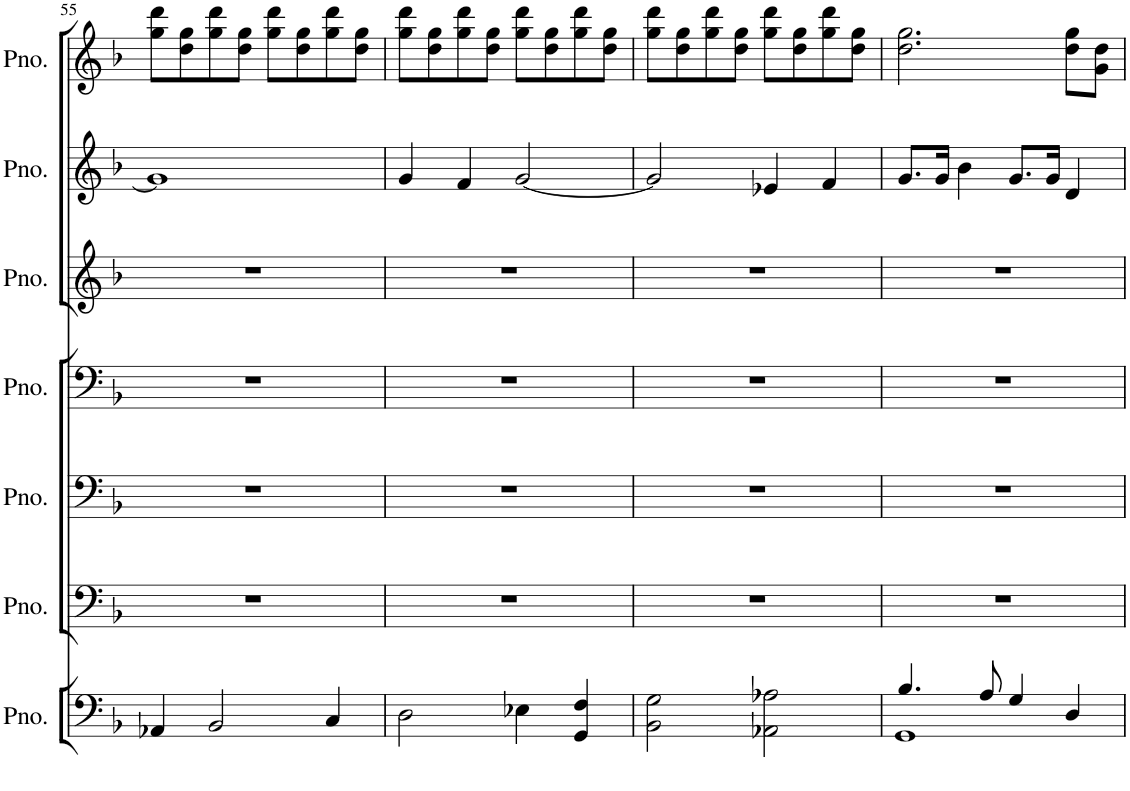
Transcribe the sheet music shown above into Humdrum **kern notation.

**kern	**kern	**kern	**kern	**kern	**kern	**kern
*part7	*part6	*part5	*part4	*part3	*part2	*part1
*staff7	*staff6	*staff5	*staff4	*staff3	*staff2	*staff1
*I"Piano	*I"Piano	*I"Piano	*I"Piano	*I"Piano	*I"Piano	*I"Piano
*I'Pno.	*I'Pno.	*I'Pno.	*I'Pno.	*I'Pno.	*I'Pno.	*I'Pno.
!!LO:PB:g=z
*clefF4	*clefF4	*clefF4	*clefF4	*clefG2	*clefG2	*clefG2
*k[b-]	*k[b-]	*k[b-]	*k[b-]	*k[b-]	*k[b-]	*k[b-]
*M2/2	*M2/2	*M2/2	*M2/2	*M2/2	*M2/2	*M2/2
=55	=55	=55	=55	=55	=55	=55
4AA-X/	1r	1r	1r	1r	1g]	8gg\ 8ddd\L
.	.	.	.	.	.	8dd\ 8gg\
2BB-/	.	.	.	.	.	8gg\ 8ddd\
.	.	.	.	.	.	8dd\ 8gg\J
.	.	.	.	.	.	8gg\ 8ddd\L
.	.	.	.	.	.	8dd\ 8gg\
4C/	.	.	.	.	.	8gg\ 8ddd\
.	.	.	.	.	.	8dd\ 8gg\J
=56	=56	=56	=56	=56	=56	=56
2D\	1r	1r	1r	1r	4g/	8gg\ 8ddd\L
.	.	.	.	.	.	8dd\ 8gg\
.	.	.	.	.	4f/	8gg\ 8ddd\
.	.	.	.	.	.	8dd\ 8gg\J
4E-X\	.	.	.	.	[2g/	8gg\ 8ddd\L
.	.	.	.	.	.	8dd\ 8gg\
4GG/ 4F/	.	.	.	.	.	8gg\ 8ddd\
.	.	.	.	.	.	8dd\ 8gg\J
=57	=57	=57	=57	=57	=57	=57
2BB-\ 2G\	1r	1r	1r	1r	2g/]	8gg\ 8ddd\L
.	.	.	.	.	.	8dd\ 8gg\
.	.	.	.	.	.	8gg\ 8ddd\
.	.	.	.	.	.	8dd\ 8gg\J
2AA-X\ 2A-X\	.	.	.	.	4e-X/	8gg\ 8ddd\L
.	.	.	.	.	.	8dd\ 8gg\
.	.	.	.	.	4f/	8gg\ 8ddd\
.	.	.	.	.	.	8dd\ 8gg\J
=58	=58	=58	=58	=58	=58	=58
*^	*	*	*	*	*	*
4.B-/	1GG	1r	1r	1r	1r	8.g/L	2.dd\ 2.gg\
.	.	.	.	.	.	16g/Jk	.
.	.	.	.	.	.	4b-\	.
8A/	.	.	.	.	.	.	.
4G/	.	.	.	.	.	8.g/L	.
.	.	.	.	.	.	16g/Jk	.
4D/	.	.	.	.	.	4d/	8dd\ 8gg\L
.	.	.	.	.	.	.	8g\ 8dd\J
*v	*v	*	*	*	*	*	*
=	=	=	=	=	=	=
*-	*-	*-	*-	*-	*-	*-
